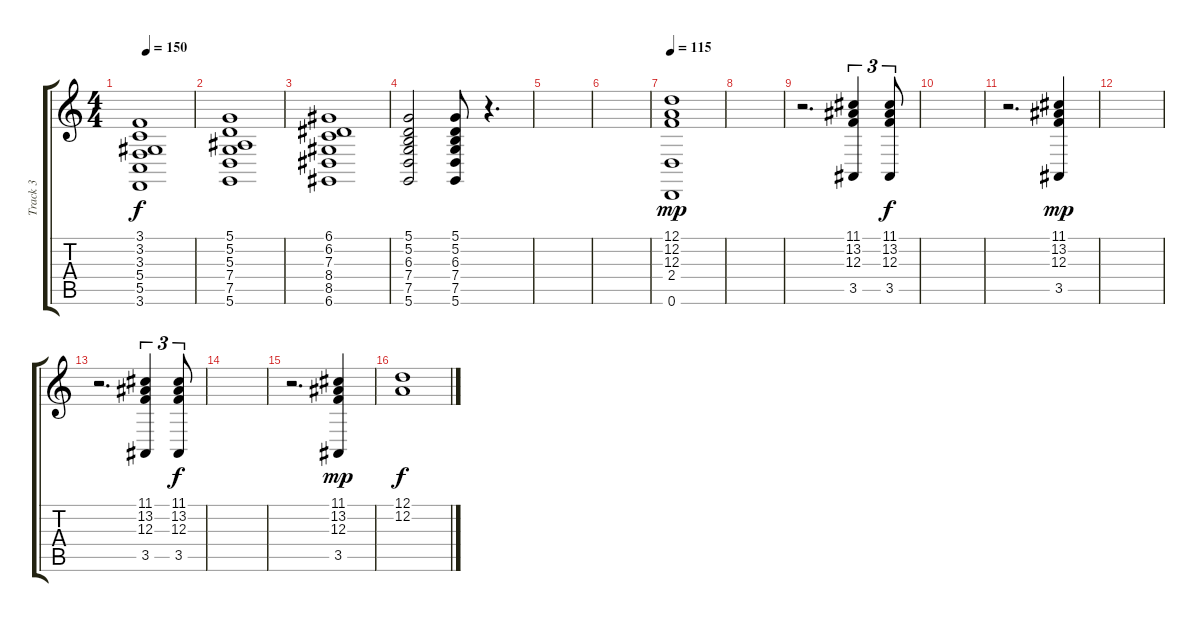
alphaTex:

\track ("Track 3" "Track 3") {instrument brightacousticpiano}
\staff {score tabs}
\tuning (D4 A3 F3 C3 G2 D2) {hide}
\ts (4 4)
\tempo 150
\clef g2
\ks c
(3.1 3.2 3.3 5.4 5.5 3.6).1{dy f} |
(5.1 5.2 5.3 7.4 7.5 5.6).1 |
(6.1 6.2 7.3 8.4 8.5 6.6).1 |
(5.1 5.2 6.3 7.4 7.5 5.6).2 (5.1 5.2 6.3 7.4 7.5 5.6).8 r.4{d} |
|
|
\tempo 115
(12.1 12.2 12.3 2.4 0.6).1{dy mp} |
|
r.2{d} (11.1 13.2 12.3 3.5).4{tu (3 2)} (11.1 13.2 12.3 3.5).8{tu (3 2) dy f} |
|
r.2{d} (11.1 13.2 12.3 3.5).4{dy mp} |
|
r.2{d} (11.1 13.2 12.3 3.5).4{tu (3 2)} (11.1 13.2 12.3 3.5).8{tu (3 2) dy f} |
|
r.2{d} (11.1 13.2 12.3 3.5).4{dy mp} |
(12.1 12.2).1{dy f}
